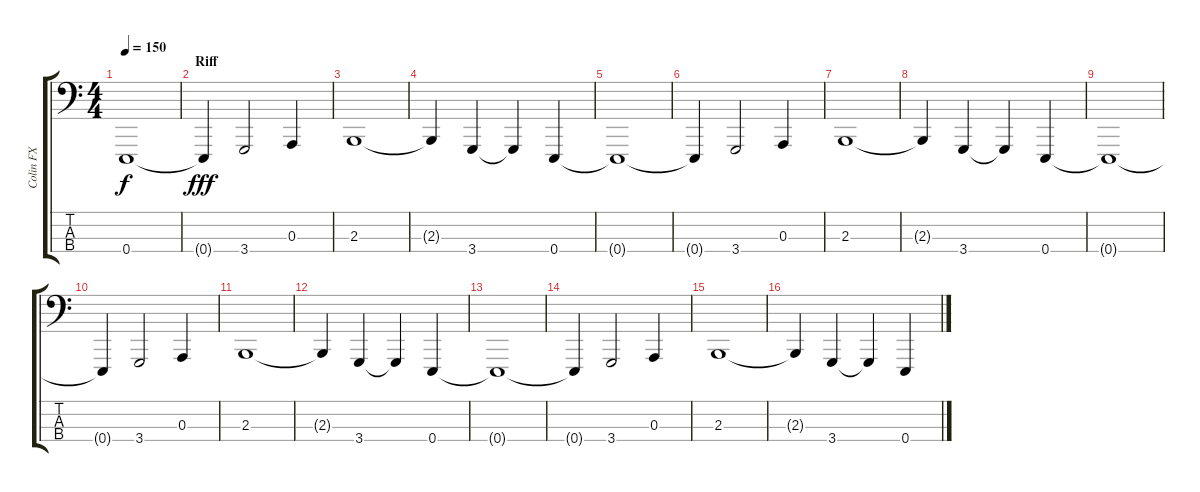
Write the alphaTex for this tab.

\track ("Colin FX" "Colin FX") {instrument pad3polysynth}
\staff {score tabs}
\tuning (G2 D2 A1 E1) {hide}
\ts (4 4)
\tempo 150
\clef f4
\ks c
0.4{t}.1{dy f} |
\section ("" "Riff")
0.4{t}.4{dy fff} 3.4.2 0.3.4 |
2.3.1 |
2.3{t}.4 3.4.4 3.4{t}.4 0.4.4 |
0.4{t}.1 |
0.4{t}.4 3.4.2 0.3.4 |
2.3.1 |
2.3{t}.4 3.4.4 3.4{t}.4 0.4.4 |
0.4{t}.1 |
0.4{t}.4 3.4.2 0.3.4 |
2.3.1 |
2.3{t}.4 3.4.4 3.4{t}.4 0.4.4 |
0.4{t}.1 |
0.4{t}.4 3.4.2 0.3.4 |
2.3.1 |
2.3{t}.4 3.4.4 3.4{t}.4 0.4.4
